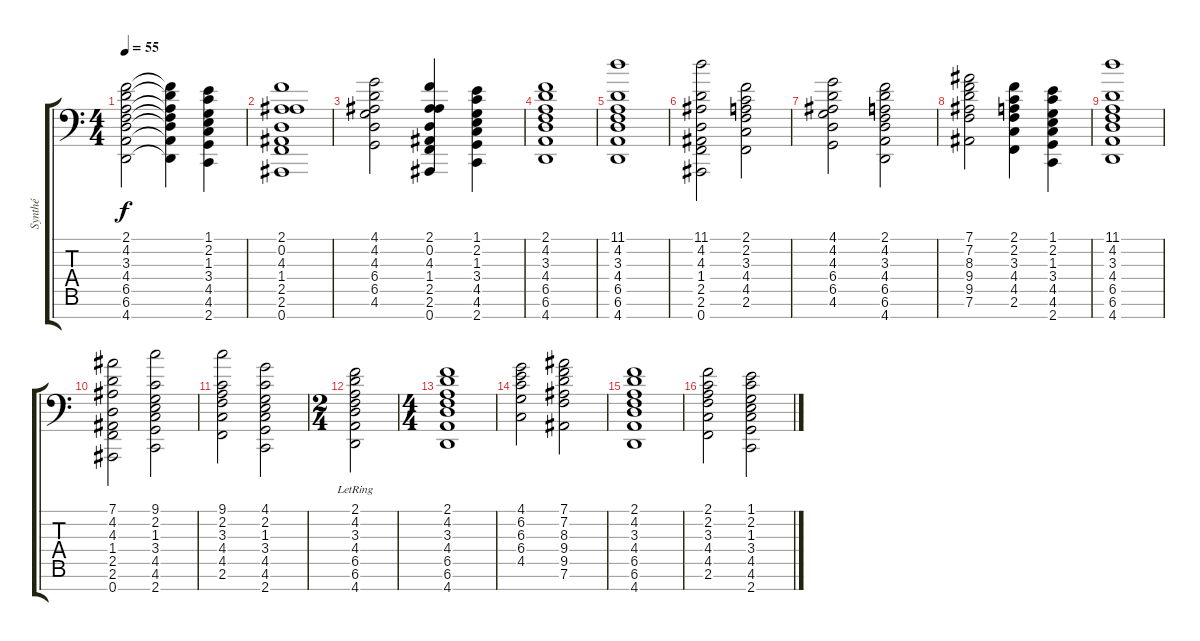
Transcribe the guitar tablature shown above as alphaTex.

\track ("Synthé" "Synthé") {instrument stringensemble1}
\staff {score tabs}
\tuning (Eb4 Bb3 Gb3 Db3 Ab2 Eb2 Bb1) {hide}
\ts (4 4)
\tempo 55
\clef f4
\ks c
(2.1 4.2 3.3 4.4 6.5 6.6 4.7).2{dy f} (2.1{t} 4.2{t} 3.3{t} 4.4{t} 6.5{t} 6.6{t} 4.7{t}).4 (1.1 2.2 1.3 3.4 4.5 4.6 2.7).4 |
(2.1 0.2 4.3 1.4 2.5 2.6 0.7).1 |
(4.1 4.2 4.3 6.4 6.5 4.6).2 (2.1 0.2 4.3 1.4 2.5 2.6 0.7).4 (1.1 2.2 1.3 3.4 4.5 4.6 2.7).4 |
(2.1 4.2 3.3 4.4 6.5 6.6 4.7).1 |
(11.1 4.2 3.3 4.4 6.5 6.6 4.7).1 |
(11.1 4.2 4.3 1.4 2.5 2.6 0.7).2 (2.1 2.2 3.3 4.4 4.5 2.6).2 |
(4.1 4.2 4.3 6.4 6.5 4.6).2 (2.1 4.2 3.3 4.4 6.5 6.6 4.7).2 |
(7.1 7.2 8.3 9.4 9.5 7.6).2 (2.1 2.2 3.3 4.4 4.5 2.6).4 (1.1 2.2 1.3 3.4 4.5 4.6 2.7).4 |
(11.1 4.2 3.3 4.4 6.5 6.6 4.7).1 |
(7.1 4.2 4.3 1.4 2.5 2.6 0.7).2 (9.1 2.2 1.3 3.4 4.5 4.6 2.7).2 |
(9.1 2.2 3.3 4.4 4.5 2.6).2 (4.1 2.2 1.3 3.4 4.5 4.6 2.7).2 |
\ts (2 4)
(2.1{lr} 4.2{lr} 3.3{lr} 4.4{lr} 6.5{lr} 6.6{lr} 4.7{lr}).2 |
\ts (4 4)
(2.1 4.2 3.3 4.4 6.5 6.6 4.7).1 |
(4.1 6.2 6.3 6.4 4.5).2 (7.1 7.2 8.3 9.4 9.5 7.6).2 |
(2.1 4.2 3.3 4.4 6.5 6.6 4.7).1 |
(2.1 2.2 3.3 4.4 4.5 2.6).2 (1.1 2.2 1.3 3.4 4.5 4.6 2.7).2
